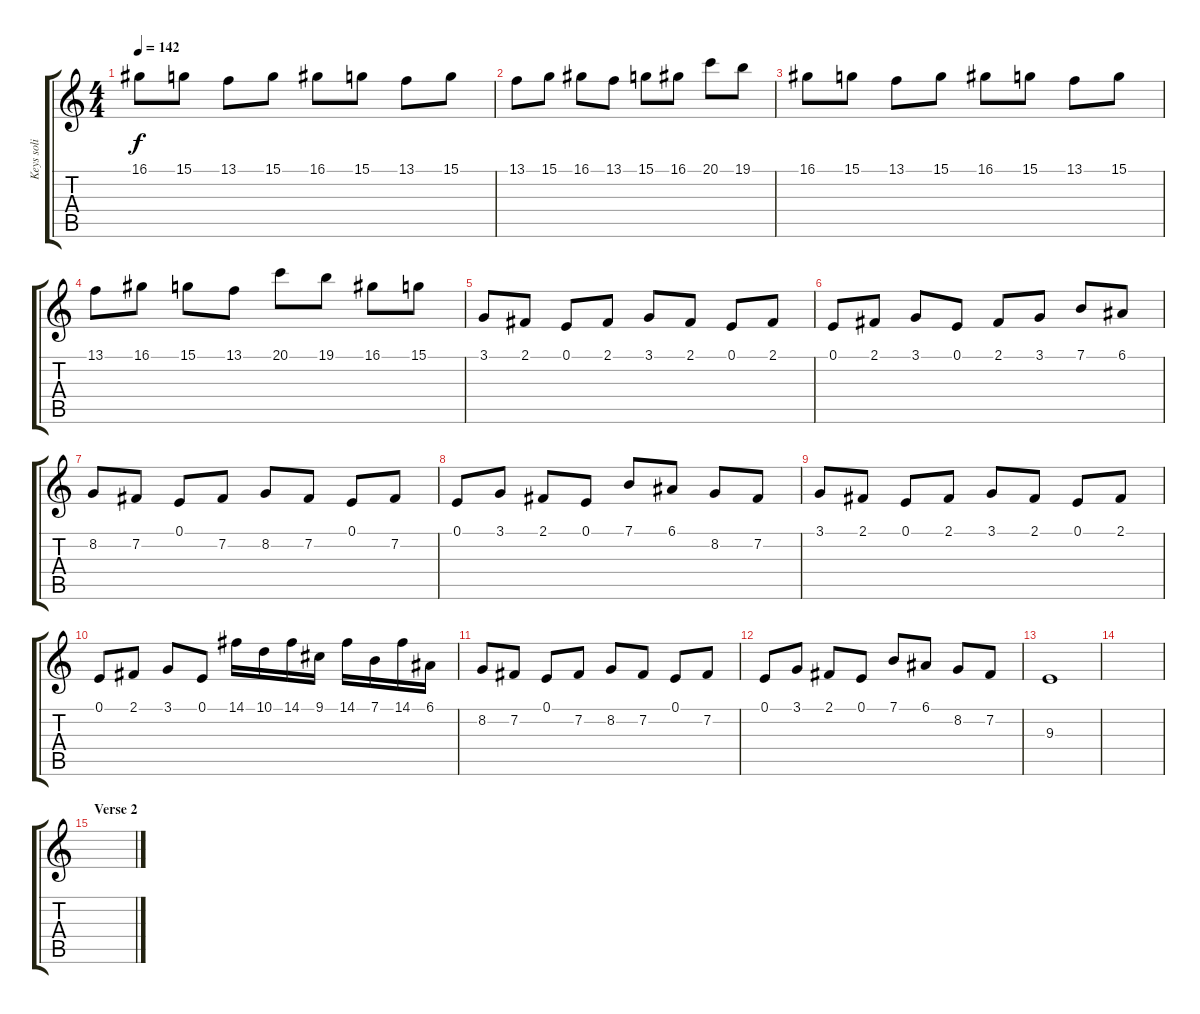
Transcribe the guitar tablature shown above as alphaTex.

\track ("Keys soli" "Keys soli") {instrument acousticgrandpiano}
\staff {score tabs}
\tuning (E4 B3 G3 D3 A2 E2) {hide}
\ts (4 4)
\tempo 142
\clef g2
\ks c
16.1.8{dy f volume 8 balance 8 instrument fx5brightness} 15.1.8 13.1.8 15.1.8 16.1.8 15.1.8 13.1.8 15.1.8 |
13.1.8 15.1.8 16.1.8 13.1.8 15.1.8 16.1.8 20.1.8 19.1.8 |
16.1.8 15.1.8 13.1.8 15.1.8 16.1.8 15.1.8 13.1.8 15.1.8 |
13.1.8 16.1.8 15.1.8 13.1.8 20.1.8 19.1.8 16.1.8 15.1.8 |
3.1.8 2.1.8 0.1.8 2.1.8 3.1.8 2.1.8 0.1.8 2.1.8 |
0.1.8 2.1.8 3.1.8 0.1.8 2.1.8 3.1.8 7.1.8 6.1.8 |
8.2.8 7.2.8 0.1.8 7.2.8 8.2.8 7.2.8 0.1.8 7.2.8 |
0.1.8 3.1.8 2.1.8 0.1.8 7.1.8 6.1.8 8.2.8 7.2.8 |
3.1.8 2.1.8 0.1.8 2.1.8 3.1.8 2.1.8 0.1.8 2.1.8 |
0.1.8 2.1.8 3.1.8 0.1.8 14.1.16 10.1.16 14.1.16 9.1.16 14.1.16 7.1.16 14.1.16 6.1.16 |
8.2.8 7.2.8 0.1.8 7.2.8 8.2.8 7.2.8 0.1.8 7.2.8 |
0.1.8 3.1.8 2.1.8 0.1.8 7.1.8 6.1.8 8.2.8 7.2.8 |
9.3.1 |
|
\section ("" "Verse 2")
